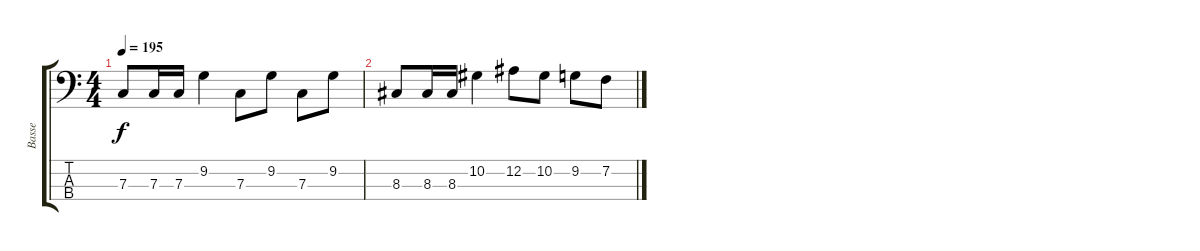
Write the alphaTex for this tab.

\track ("Basse" "Basse") {instrument electricbassfinger}
\staff {score tabs}
\tuning (Eb2 Bb1 F1 C1) {hide}
\ts (4 4)
\tempo 195
\clef f4
\ks c
7.3.8{dy f} 7.3.16 7.3.16 9.2.4 7.3.8 9.2.8 7.3.8 9.2.8 |
8.3.8 8.3.16 8.3.16 10.2.4 12.2.8 10.2.8 9.2.8 7.2.8
